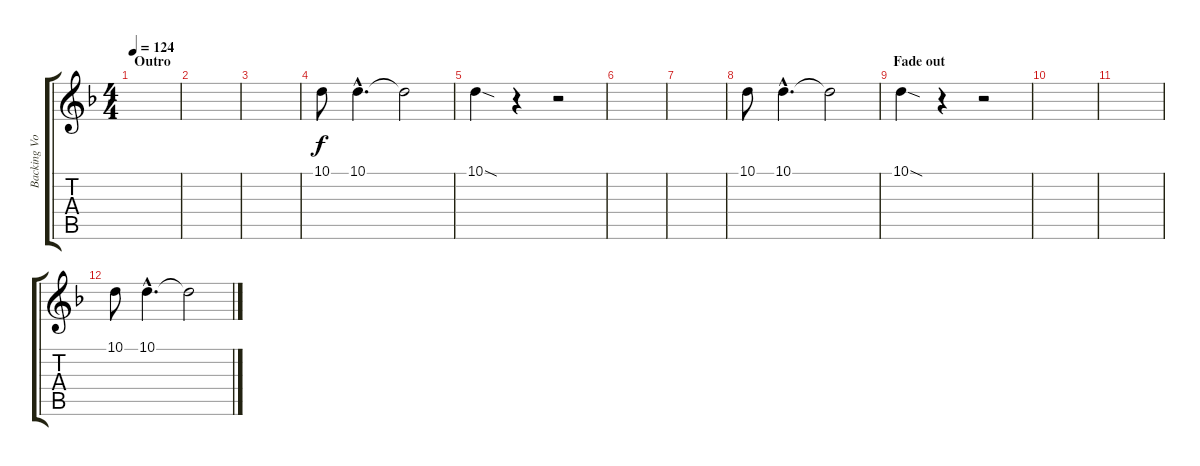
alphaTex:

\track ("Backing Vocals" "Backing Vo") {instrument tuba}
\staff {score tabs}
\tuning (E4 B3 G3 D3 A2 E2) {hide}
\ts (4 4)
\section ("" "Outro")
\tempo 124
\clef g2
\ks f
|
|
|
10.1.8 10.1{hac}.4{d} 10.1{t}.2 |
10.1{sod}.4 r.4 r.2 |
|
|
10.1.8 10.1{hac}.4{d} 10.1{t}.2 |
\section ("" "Fade out")
10.1{sod}.4 r.4 r.2 |
|
|
10.1.8 10.1{hac}.4{d} 10.1{t}.2
